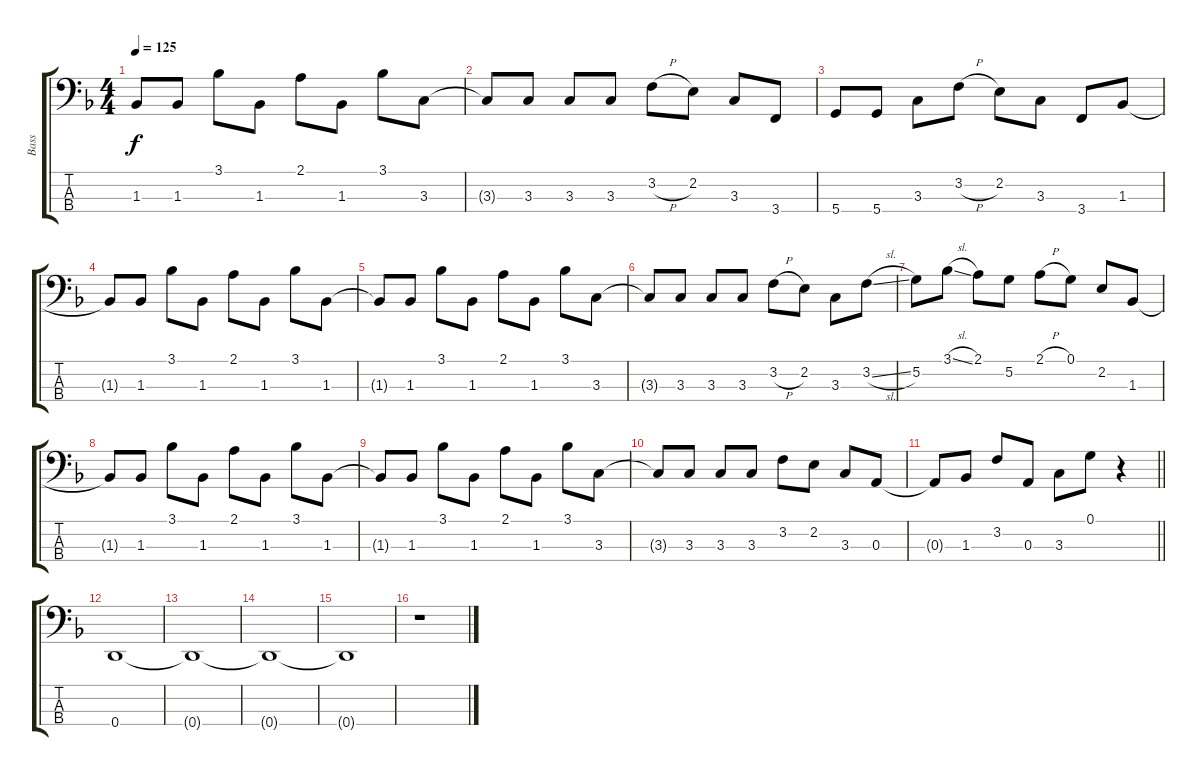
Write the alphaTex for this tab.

\track ("Bass" "Bass") {instrument electricbassfinger}
\staff {score tabs}
\tuning (G2 D2 A1 D1) {hide}
\ts (4 4)
\tempo 125
\clef f4
\ks f
1.3{t}.8{dy f} 1.3.8 3.1.8 1.3.8 2.1.8 1.3.8 3.1.8 3.3.8 |
3.3{t}.8 3.3.8 3.3.8 3.3.8 3.2{h}.8 2.2.8 3.3.8 3.4.8 |
5.4.8 5.4.8 3.3.8 3.2{h}.8 2.2.8 3.3.8 3.4.8 1.3.8 |
1.3{t}.8 1.3.8 3.1.8 1.3.8 2.1.8 1.3.8 3.1.8 1.3.8 |
1.3{t}.8 1.3.8 3.1.8 1.3.8 2.1.8 1.3.8 3.1.8 3.3.8 |
3.3{t}.8 3.3.8 3.3.8 3.3.8 3.2{h}.8 2.2.8 3.3.8 3.2{sl}.8 |
5.2.8 3.1{sl}.8 2.1.8 5.2.8 2.1{h}.8 0.1.8 2.2.8 1.3.8 |
1.3{t}.8 1.3.8 3.1.8 1.3.8 2.1.8 1.3.8 3.1.8 1.3.8 |
1.3{t}.8 1.3.8 3.1.8 1.3.8 2.1.8 1.3.8 3.1.8 3.3.8 |
3.3{t}.8 3.3.8 3.3.8 3.3.8 3.2.8 2.2.8 3.3.8 0.3.8 |
\barLineRight lightlight
0.3{t}.8 1.3.8 3.2.8 0.3.8 3.3.8 0.1.8 r.4 |
\section ("" " ")
0.4.1 |
0.4{t}.1 |
0.4{t}.1 |
0.4{t}.1 |
r.1
